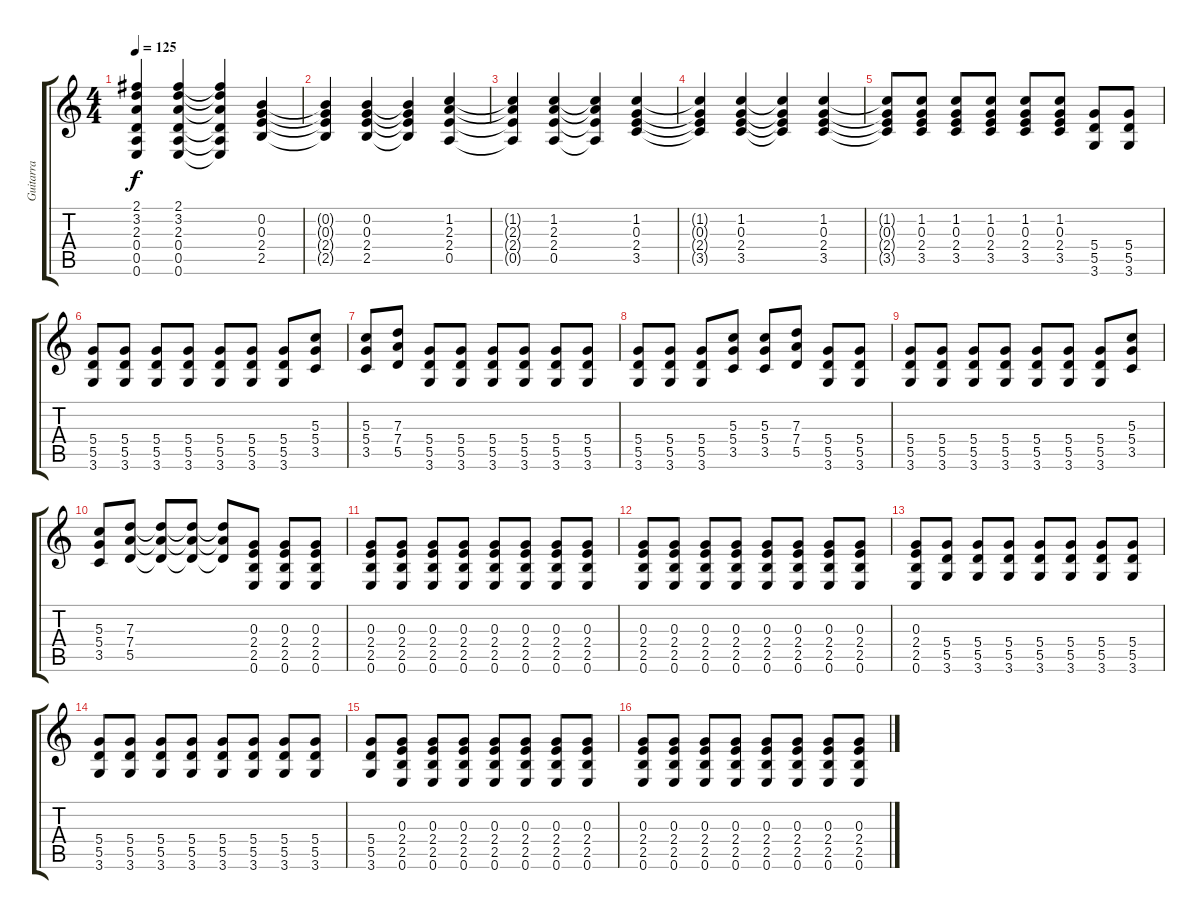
\track ("Guitarra" "Guitarra") {instrument overdrivenguitar}
\staff {score tabs}
\tuning (E4 B3 G3 D3 A2 E2) {hide}
\ts (4 4)
\tempo 125
\clef g2
\ks c
(2.1{t} 3.2{t} 2.3{t} 0.4{t} 0.5{t} 0.6{t}).4{dy f} (2.1 3.2 2.3 0.4 0.5 0.6).4 (2.1{t} 3.2{t} 2.3{t} 0.4{t} 0.5{t} 0.6{t}).4 (0.2 0.3 2.4 2.5).4 |
(0.2{t} 0.3{t} 2.4{t} 2.5{t}).4 (0.2 0.3 2.4 2.5).4 (0.2{t} 0.3{t} 2.4{t} 2.5{t}).4 (1.2 2.3 2.4 0.5).4 |
(1.2{t} 2.3{t} 2.4{t} 0.5{t}).4 (1.2 2.3 2.4 0.5).4 (1.2{t} 2.3{t} 2.4{t} 0.5{t}).4 (1.2 0.3 2.4 3.5).4 |
(1.2{t} 0.3{t} 2.4{t} 3.5{t}).4 (1.2 0.3 2.4 3.5).4 (1.2{t} 0.3{t} 2.4{t} 3.5{t}).4 (1.2 0.3 2.4 3.5).4 |
(1.2{t} 0.3{t} 2.4{t} 3.5{t}).8 (1.2 0.3 2.4 3.5).8 (1.2 0.3 2.4 3.5).8 (1.2 0.3 2.4 3.5).8 (1.2 0.3 2.4 3.5).8 (1.2 0.3 2.4 3.5).8 (5.4 5.5 3.6).8 (5.4 5.5 3.6).8 |
(5.4 5.5 3.6).8 (5.4 5.5 3.6).8 (5.4 5.5 3.6).8 (5.4 5.5 3.6).8 (5.4 5.5 3.6).8 (5.4 5.5 3.6).8 (5.4 5.5 3.6).8 (5.3 5.4 3.5).8 |
(5.3 5.4 3.5).8 (7.3 7.4 5.5).8 (5.4 5.5 3.6).8 (5.4 5.5 3.6).8 (5.4 5.5 3.6).8 (5.4 5.5 3.6).8 (5.4 5.5 3.6).8 (5.4 5.5 3.6).8 |
(5.4 5.5 3.6).8 (5.4 5.5 3.6).8 (5.4 5.5 3.6).8 (5.3 5.4 3.5).8 (5.3 5.4 3.5).8 (7.3 7.4 5.5).8 (5.4 5.5 3.6).8 (5.4 5.5 3.6).8 |
(5.4 5.5 3.6).8 (5.4 5.5 3.6).8 (5.4 5.5 3.6).8 (5.4 5.5 3.6).8 (5.4 5.5 3.6).8 (5.4 5.5 3.6).8 (5.4 5.5 3.6).8 (5.3 5.4 3.5).8 |
(5.3 5.4 3.5).8 (7.3 7.4 5.5).8 (7.3{t} 7.4{t} 5.5{t}).8 (7.3{t} 7.4{t} 5.5{t}).8 (7.3{t} 7.4{t} 5.5{t}).8 (0.3 2.4 2.5 0.6).8 (0.3 2.4 2.5 0.6).8 (0.3 2.4 2.5 0.6).8 |
(0.3 2.4 2.5 0.6).8 (0.3 2.4 2.5 0.6).8 (0.3 2.4 2.5 0.6).8 (0.3 2.4 2.5 0.6).8 (0.3 2.4 2.5 0.6).8 (0.3 2.4 2.5 0.6).8 (0.3 2.4 2.5 0.6).8 (0.3 2.4 2.5 0.6).8 |
(0.3 2.4 2.5 0.6).8 (0.3 2.4 2.5 0.6).8 (0.3 2.4 2.5 0.6).8 (0.3 2.4 2.5 0.6).8 (0.3 2.4 2.5 0.6).8 (0.3 2.4 2.5 0.6).8 (0.3 2.4 2.5 0.6).8 (0.3 2.4 2.5 0.6).8 |
(0.3 2.4 2.5 0.6).8 (5.4 5.5 3.6).8 (5.4 5.5 3.6).8 (5.4 5.5 3.6).8 (5.4 5.5 3.6).8 (5.4 5.5 3.6).8 (5.4 5.5 3.6).8 (5.4 5.5 3.6).8 |
(5.4 5.5 3.6).8 (5.4 5.5 3.6).8 (5.4 5.5 3.6).8 (5.4 5.5 3.6).8 (5.4 5.5 3.6).8 (5.4 5.5 3.6).8 (5.4 5.5 3.6).8 (5.4 5.5 3.6).8 |
(5.4 5.5 3.6).8 (0.3 2.4 2.5 0.6).8 (0.3 2.4 2.5 0.6).8 (0.3 2.4 2.5 0.6).8 (0.3 2.4 2.5 0.6).8 (0.3 2.4 2.5 0.6).8 (0.3 2.4 2.5 0.6).8 (0.3 2.4 2.5 0.6).8 |
(0.3 2.4 2.5 0.6).8 (0.3 2.4 2.5 0.6).8 (0.3 2.4 2.5 0.6).8 (0.3 2.4 2.5 0.6).8 (0.3 2.4 2.5 0.6).8 (0.3 2.4 2.5 0.6).8 (0.3 2.4 2.5 0.6).8 (0.3 2.4 2.5 0.6).8
